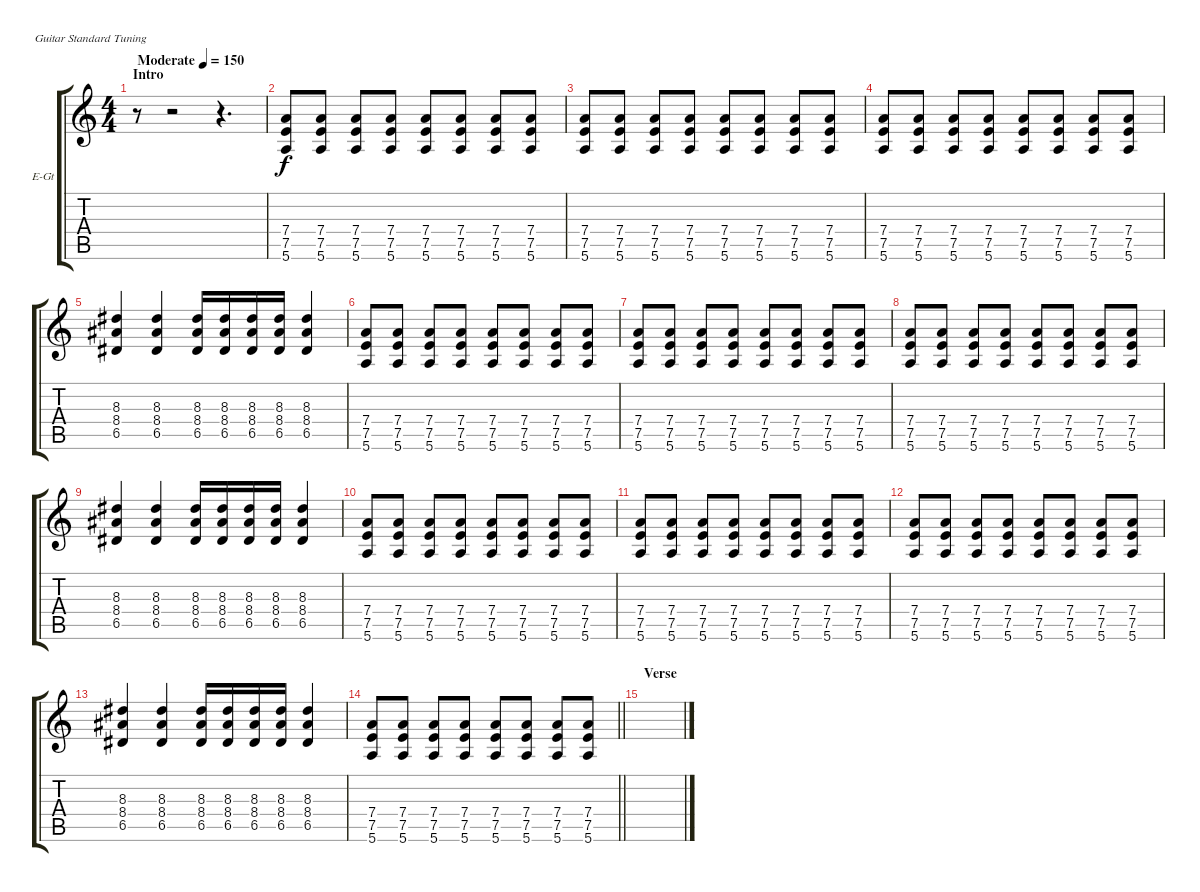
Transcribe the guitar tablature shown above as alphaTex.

\bracketExtendMode groupsimilarinstruments
\firstSystemTrackNameOrientation horizontal
\otherSystemsTrackNameOrientation horizontal
\track ("Alex Turner Distortion" "E-Gt") {instrument overdrivenguitar}
\staff {score tabs}
\tuning (E4 B3 G3 D3 A2 E2)
\ts (4 4)
\beaming (8 2 2 2 2)
\section ("" "Intro")
\tempo (150 "Moderate")
\clef g2
\ks c
r.8{dy f instrument overdrivenguitar} r.2 r.4{d} |
(7.4 7.5 5.6).8 (7.4 7.5 5.6).8 (7.4 7.5 5.6).8 (7.4 7.5 5.6).8 (7.4 7.5 5.6).8 (7.4 7.5 5.6).8 (7.4 7.5 5.6).8 (7.4 7.5 5.6).8 |
(7.4 7.5 5.6).8 (7.4 7.5 5.6).8 (7.4 7.5 5.6).8 (7.4 7.5 5.6).8 (7.4 7.5 5.6).8 (7.4 7.5 5.6).8 (7.4 7.5 5.6).8 (7.4 7.5 5.6).8 |
(7.4 7.5 5.6).8 (7.4 7.5 5.6).8 (7.4 7.5 5.6).8 (7.4 7.5 5.6).8 (7.4 7.5 5.6).8 (7.4 7.5 5.6).8 (7.4 7.5 5.6).8 (7.4 7.5 5.6).8 |
(8.3 8.4 6.5).4 (8.3 8.4 6.5).4 (8.3 8.4 6.5).16 (8.3 8.4 6.5).16 (8.3 8.4 6.5).16 (8.3 8.4 6.5).16 (8.3 8.4 6.5).4 |
(7.4 7.5 5.6).8 (7.4 7.5 5.6).8 (7.4 7.5 5.6).8 (7.4 7.5 5.6).8 (7.4 7.5 5.6).8 (7.4 7.5 5.6).8 (7.4 7.5 5.6).8 (7.4 7.5 5.6).8 |
(7.4 7.5 5.6).8 (7.4 7.5 5.6).8 (7.4 7.5 5.6).8 (7.4 7.5 5.6).8 (7.4 7.5 5.6).8 (7.4 7.5 5.6).8 (7.4 7.5 5.6).8 (7.4 7.5 5.6).8 |
(7.4 7.5 5.6).8 (7.4 7.5 5.6).8 (7.4 7.5 5.6).8 (7.4 7.5 5.6).8 (7.4 7.5 5.6).8 (7.4 7.5 5.6).8 (7.4 7.5 5.6).8 (7.4 7.5 5.6).8 |
(8.3 8.4 6.5).4 (8.3 8.4 6.5).4 (8.3 8.4 6.5).16 (8.3 8.4 6.5).16 (8.3 8.4 6.5).16 (8.3 8.4 6.5).16 (8.3 8.4 6.5).4 |
(7.4 7.5 5.6).8 (7.4 7.5 5.6).8 (7.4 7.5 5.6).8 (7.4 7.5 5.6).8 (7.4 7.5 5.6).8 (7.4 7.5 5.6).8 (7.4 7.5 5.6).8 (7.4 7.5 5.6).8 |
(7.4 7.5 5.6).8 (7.4 7.5 5.6).8 (7.4 7.5 5.6).8 (7.4 7.5 5.6).8 (7.4 7.5 5.6).8 (7.4 7.5 5.6).8 (7.4 7.5 5.6).8 (7.4 7.5 5.6).8 |
(7.4 7.5 5.6).8 (7.4 7.5 5.6).8 (7.4 7.5 5.6).8 (7.4 7.5 5.6).8 (7.4 7.5 5.6).8 (7.4 7.5 5.6).8 (7.4 7.5 5.6).8 (7.4 7.5 5.6).8 |
(8.3 8.4 6.5).4 (8.3 8.4 6.5).4 (8.3 8.4 6.5).16 (8.3 8.4 6.5).16 (8.3 8.4 6.5).16 (8.3 8.4 6.5).16 (8.3 8.4 6.5).4 |
\barLineRight lightlight
(7.4 7.5 5.6).8 (7.4 7.5 5.6).8 (7.4 7.5 5.6).8 (7.4 7.5 5.6).8 (7.4 7.5 5.6).8 (7.4 7.5 5.6).8 (7.4 7.5 5.6).8 (7.4 7.5 5.6).8 |
\section ("" "Verse")
